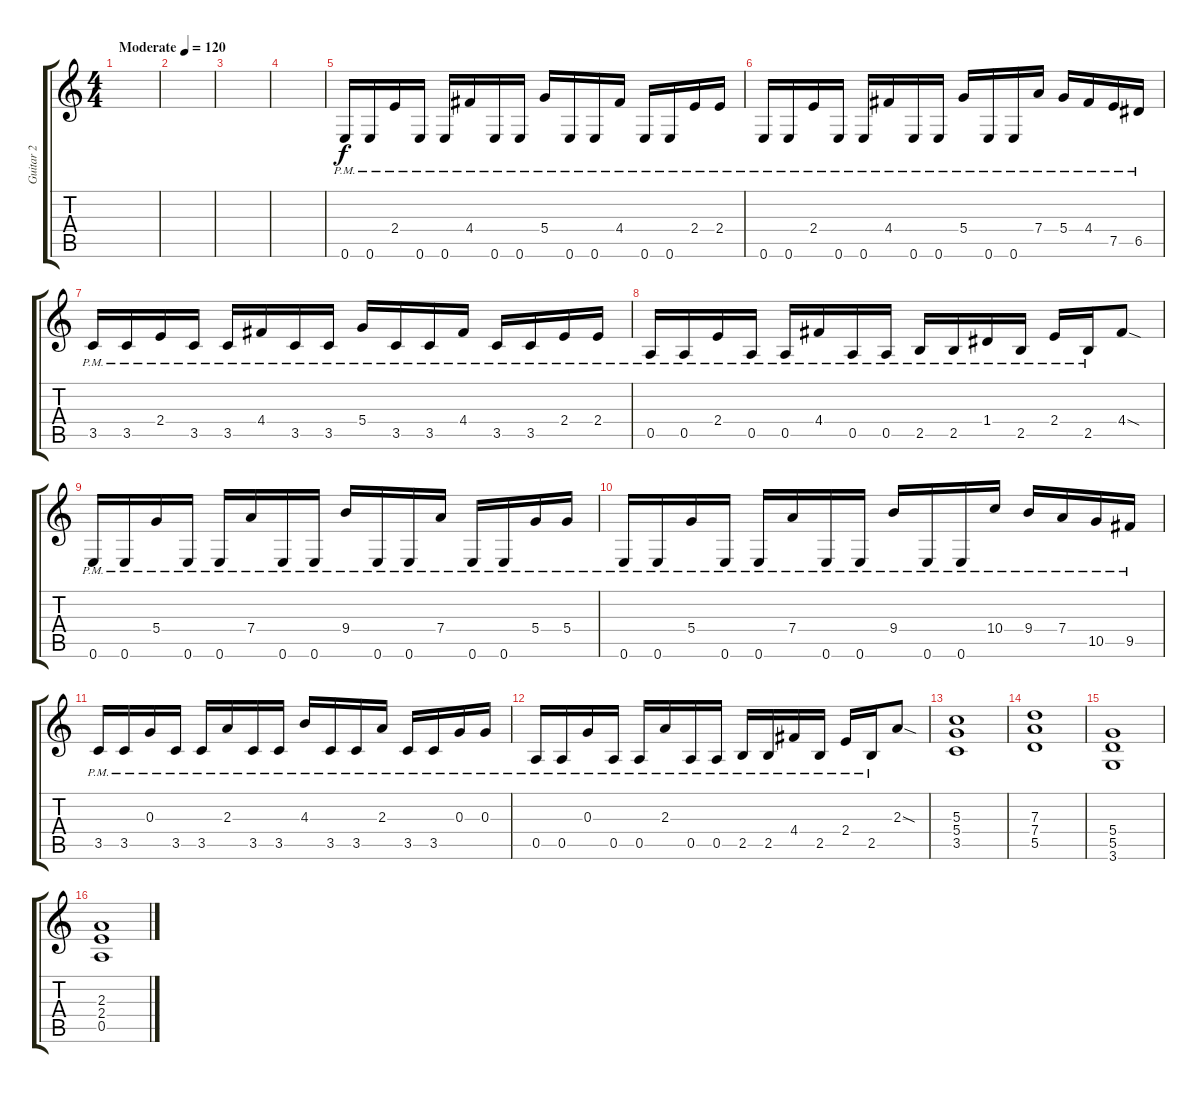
\track ("Guitar 2" "Guitar 2") {instrument distortionguitar}
\staff {score tabs}
\tuning (E4 B3 G3 D3 A2 E2) {hide}
\ts (4 4)
\tempo (120 "Moderate")
\clef g2
\ks c
|
|
|
|
0.6{pm}.16 0.6{pm}.16 2.4{pm}.16 0.6{pm}.16 0.6{pm}.16 4.4{pm}.16 0.6{pm}.16 0.6{pm}.16 5.4{pm}.16 0.6{pm}.16 0.6{pm}.16 4.4{pm}.16 0.6{pm}.16 0.6{pm}.16 2.4{pm}.16 2.4{pm}.16 |
0.6{pm}.16 0.6{pm}.16 2.4{pm}.16 0.6{pm}.16 0.6{pm}.16 4.4{pm}.16 0.6{pm}.16 0.6{pm}.16 5.4{pm}.16 0.6{pm}.16 0.6{pm}.16 7.4{pm}.16 5.4{pm}.16 4.4{pm}.16 7.5{pm}.16 6.5{pm}.16 |
3.5{pm}.16 3.5{pm}.16 2.4{pm}.16 3.5{pm}.16 3.5{pm}.16 4.4{pm}.16 3.5{pm}.16 3.5{pm}.16 5.4{pm}.16 3.5{pm}.16 3.5{pm}.16 4.4{pm}.16 3.5{pm}.16 3.5{pm}.16 2.4{pm}.16 2.4{pm}.16 |
0.5{pm}.16 0.5{pm}.16 2.4{pm}.16 0.5{pm}.16 0.5{pm}.16 4.4{pm}.16 0.5{pm}.16 0.5{pm}.16 2.5{pm}.16 2.5{pm}.16 1.4{pm}.16 2.5{pm}.16 2.4{pm}.16 2.5{pm}.16 4.4{sod}.8 |
0.6{pm}.16 0.6{pm}.16 5.4{pm}.16 0.6{pm}.16 0.6{pm}.16 7.4{pm}.16 0.6{pm}.16 0.6{pm}.16 9.4{pm}.16 0.6{pm}.16 0.6{pm}.16 7.4{pm}.16 0.6{pm}.16 0.6{pm}.16 5.4{pm}.16 5.4{pm}.16 |
0.6{pm}.16 0.6{pm}.16 5.4{pm}.16 0.6{pm}.16 0.6{pm}.16 7.4{pm}.16 0.6{pm}.16 0.6{pm}.16 9.4{pm}.16 0.6{pm}.16 0.6{pm}.16 10.4{pm}.16 9.4{pm}.16 7.4{pm}.16 10.5{pm}.16 9.5{pm}.16 |
3.5{pm}.16 3.5{pm}.16 0.3{pm}.16 3.5{pm}.16 3.5{pm}.16 2.3{pm}.16 3.5{pm}.16 3.5{pm}.16 4.3{pm}.16 3.5{pm}.16 3.5{pm}.16 2.3{pm}.16 3.5{pm}.16 3.5{pm}.16 0.3{pm}.16 0.3{pm}.16 |
0.5{pm}.16 0.5{pm}.16 0.3{pm}.16 0.5{pm}.16 0.5{pm}.16 2.3{pm}.16 0.5{pm}.16 0.5{pm}.16 2.5{pm}.16 2.5{pm}.16 4.4{pm}.16 2.5{pm}.16 2.4{pm}.16 2.5{pm}.16 2.3{sod}.8 |
(5.3 5.4 3.5).1 |
(7.3 7.4 5.5).1 |
(5.4 5.5 3.6).1 |
(2.3 2.4 0.5).1
